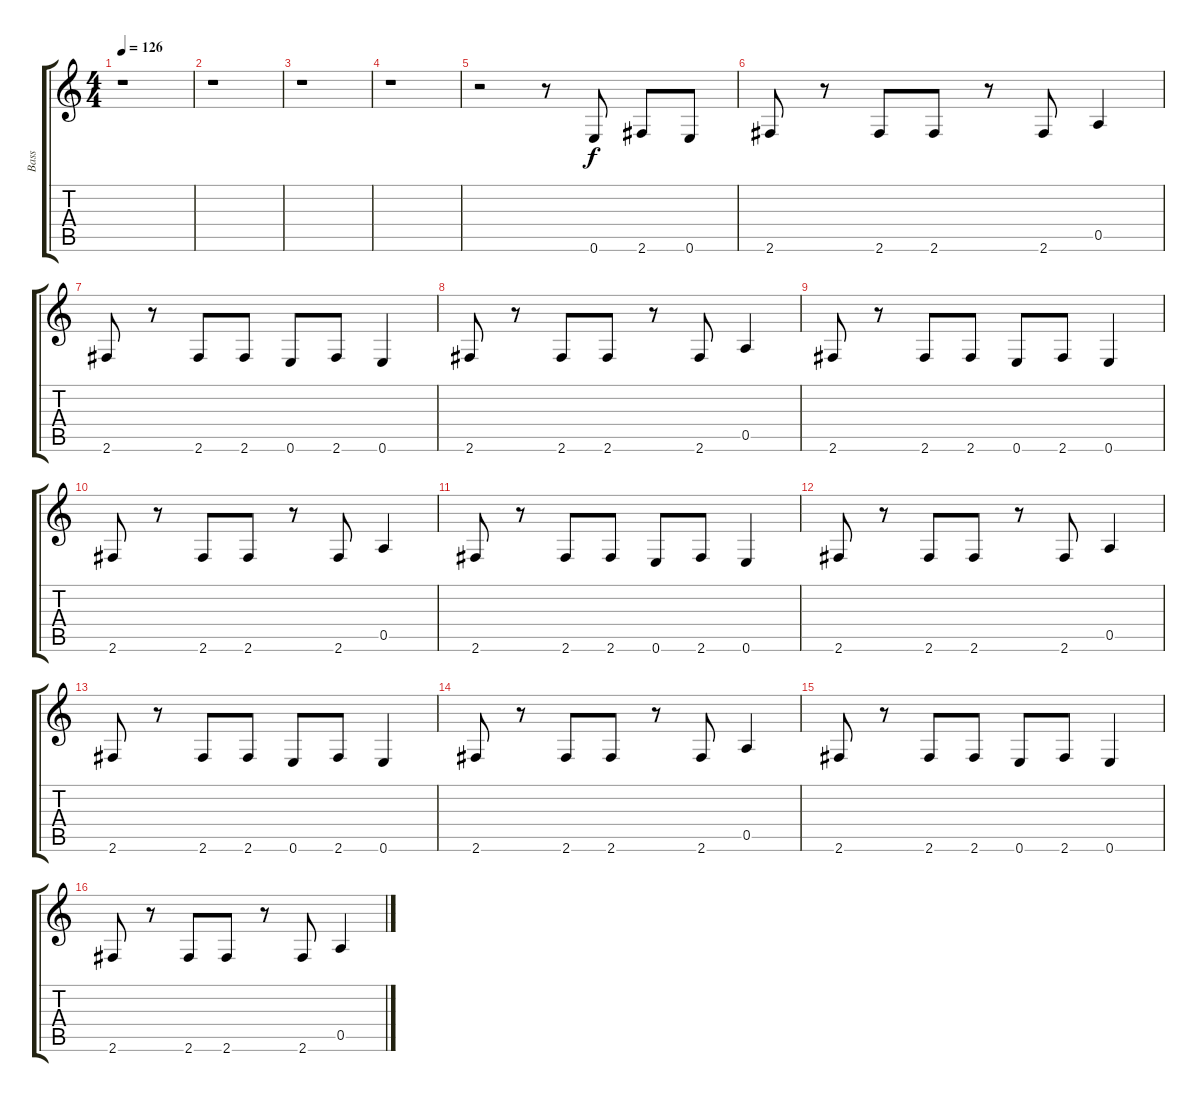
\track ("Bass" "Bass") {instrument electricbasspick}
\staff {score tabs}
\tuning (E4 B3 G3 D3 A2 E2) {hide}
\ts (4 4)
\tempo 126
\clef g2
\ks c
r.1{dy f instrument electricbasspick} |
r.1 |
r.1 |
r.1 |
r.2 r.8 0.6.8 2.6.8 0.6.8 |
2.6.8 r.8 2.6.8 2.6.8 r.8 2.6.8 0.5.4 |
2.6.8 r.8 2.6.8 2.6.8 0.6.8 2.6.8 0.6.4 |
2.6.8 r.8 2.6.8 2.6.8 r.8 2.6.8 0.5.4 |
2.6.8 r.8 2.6.8 2.6.8 0.6.8 2.6.8 0.6.4 |
2.6.8 r.8 2.6.8 2.6.8 r.8 2.6.8 0.5.4 |
2.6.8 r.8 2.6.8 2.6.8 0.6.8 2.6.8 0.6.4 |
2.6.8 r.8 2.6.8 2.6.8 r.8 2.6.8 0.5.4 |
2.6.8 r.8 2.6.8 2.6.8 0.6.8 2.6.8 0.6.4 |
2.6.8 r.8 2.6.8 2.6.8 r.8 2.6.8 0.5.4 |
2.6.8 r.8 2.6.8 2.6.8 0.6.8 2.6.8 0.6.4 |
2.6.8 r.8 2.6.8 2.6.8 r.8 2.6.8 0.5.4
